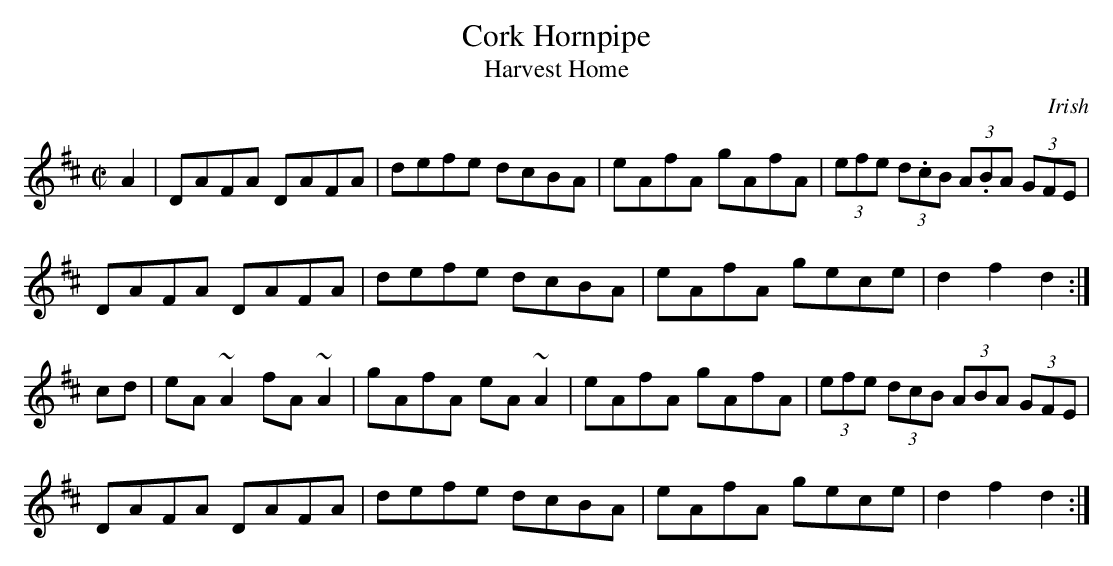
X:1
T:Cork Hornpipe
T:Harvest Home
M:C|
K:D
A2 | DAFA DAFA | defe dcBA | eAfA gAfA | (3efe (3d.cB (3A.BA (3GFE |
DAFA DAFA | defe dcBA | eAfA gece | d2 f2 d2 :|
cd | eA ~A2 fA ~A2 | gAfA eA ~A2 | eAfA gAfA | (3efe (3dcB (3ABA (3GFE |
DAFA DAFA | defe dcBA | eAfA gece | d2 f2 d2 :|
